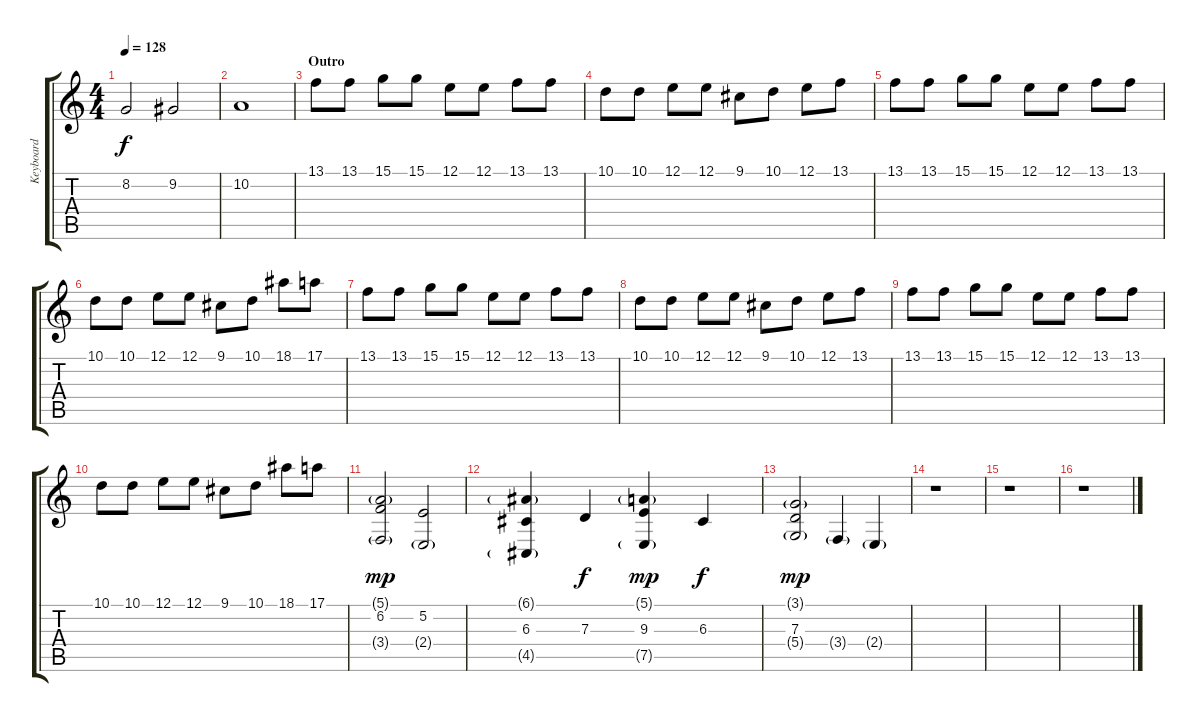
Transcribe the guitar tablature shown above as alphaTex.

\track ("Keyboard" "Keyboard") {instrument musicbox}
\staff {score tabs}
\tuning (E4 B3 G3 D3 A2 E2) {hide}
\ts (4 4)
\tempo 128
\clef g2
\ks c
8.2.2{dy f} 9.2.2 |
10.2.1 |
\section ("" "Outro")
13.1.8{instrument musicbox} 13.1.8 15.1.8 15.1.8 12.1.8 12.1.8 13.1.8 13.1.8 |
10.1.8 10.1.8 12.1.8 12.1.8 9.1.8 10.1.8 12.1.8 13.1.8 |
13.1.8 13.1.8 15.1.8 15.1.8 12.1.8 12.1.8 13.1.8 13.1.8 |
10.1.8 10.1.8 12.1.8 12.1.8 9.1.8 10.1.8 18.1.8 17.1.8 |
13.1.8 13.1.8 15.1.8 15.1.8 12.1.8 12.1.8 13.1.8 13.1.8 |
10.1.8 10.1.8 12.1.8 12.1.8 9.1.8 10.1.8 12.1.8 13.1.8 |
13.1.8 13.1.8 15.1.8 15.1.8 12.1.8 12.1.8 13.1.8 13.1.8 |
10.1.8 10.1.8 12.1.8 12.1.8 9.1.8 10.1.8 18.1.8 17.1.8 |
(5.1{g} 6.2 3.4{g}).2{dy mp instrument choiraahs} (5.2 2.4{g}).2 |
(6.1{g} 6.3 4.5{g}).4 7.3.4{dy f} (5.1{g} 9.3 7.5{g}).4{dy mp} 6.3.4{dy f} |
(3.1{g} 7.3 5.4{g}).2{dy mp} 3.4{g}.4 2.4{g}.4 |
r.1 |
r.1 |
r.1
